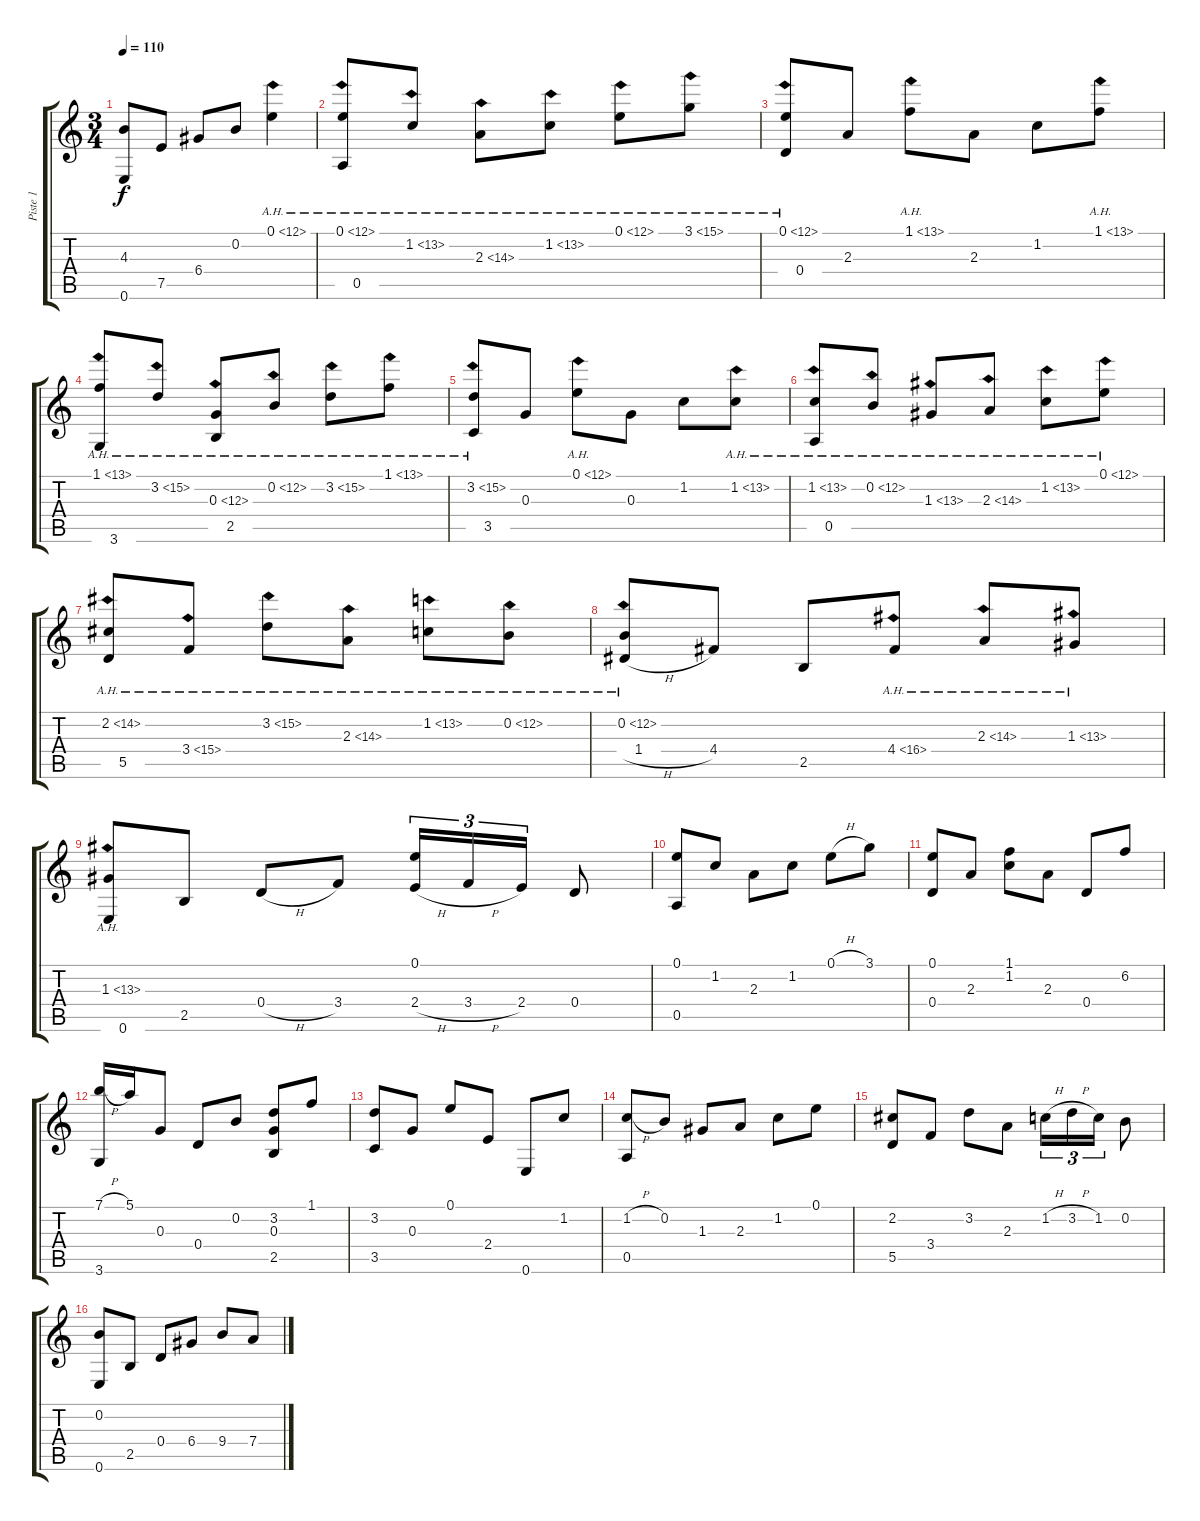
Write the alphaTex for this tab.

\track ("Piste 1" "Piste 1") {instrument acousticguitarnylon}
\staff {score tabs}
\tuning (E4 B3 G3 D3 A2 E2) {hide}
\ts (3 4)
\tempo 110
\clef g2
\ks c
(4.3 0.6).8{dy f} 7.5.8 6.4.8 0.2.8 0.1{ah 12}.4 |
(0.1{ah 12} 0.5).8 1.2{ah 12}.8 2.3{ah 12}.8 1.2{ah 12}.8 0.1{ah 12}.8 3.1{ah 12}.8 |
(0.1{ah 12} 0.4).8 2.3.8 1.1{ah 12}.8 2.3.8 1.2.8 1.1{ah 12}.8 |
(1.1{ah 12} 3.6).8 3.2{ah 12}.8 (0.3{ah 12} 2.5).8 0.2{ah 12}.8 3.2{ah 12}.8 1.1{ah 12}.8 |
(3.2{ah 12} 3.5).8 0.3.8 0.1{ah 12}.8 0.3.8 1.2.8 1.2{ah 12}.8 |
(1.2{ah 12} 0.5).8 0.2{ah 12}.8 1.3{ah 12}.8 2.3{ah 12}.8 1.2{ah 12}.8 0.1{ah 12}.8 |
(2.2{ah 12} 5.5).8 3.4{ah 12}.8 3.2{ah 12}.8 2.3{ah 12}.8 1.2{ah 12}.8 0.2{ah 12}.8 |
(0.2{ah 12} 1.4{h}).8 4.4.8 2.5.8 4.4{ah 12}.8 2.3{ah 12}.8 1.3{ah 12}.8 |
(1.3{ah 12} 0.6).8 2.5.8 0.4{h}.8 3.4.8 (0.1 2.4{h}).16{tu (3 2)} 3.4{h}.16{tu (3 2)} 2.4.16{tu (3 2)} 0.4.8 |
(0.1 0.5).8 1.2.8 2.3.8 1.2.8 0.1{h}.8 3.1.8 |
(0.1 0.4).8 2.3.8 (1.1 1.2).8 2.3.8 0.4.8 6.2.8 |
(7.1{h} 3.6).16 5.1.16 0.3.8 0.4.8 0.2.8 (3.2 0.3 2.5).8 1.1.8 |
(3.2 3.5).8 0.3.8 0.1.8 2.4.8 0.6.8 1.2.8 |
(1.2{h} 0.5).8 0.2.8 1.3.8 2.3.8 1.2.8 0.1.8 |
(2.2 5.5).8 3.4.8 3.2.8 2.3.8 1.2{h}.16{tu (3 2)} 3.2{h}.16{tu (3 2)} 1.2.16{tu (3 2)} 0.2.8 |
(0.2 0.6).8 2.5.8 0.4.8 6.4.8 9.4.8 7.4.8
